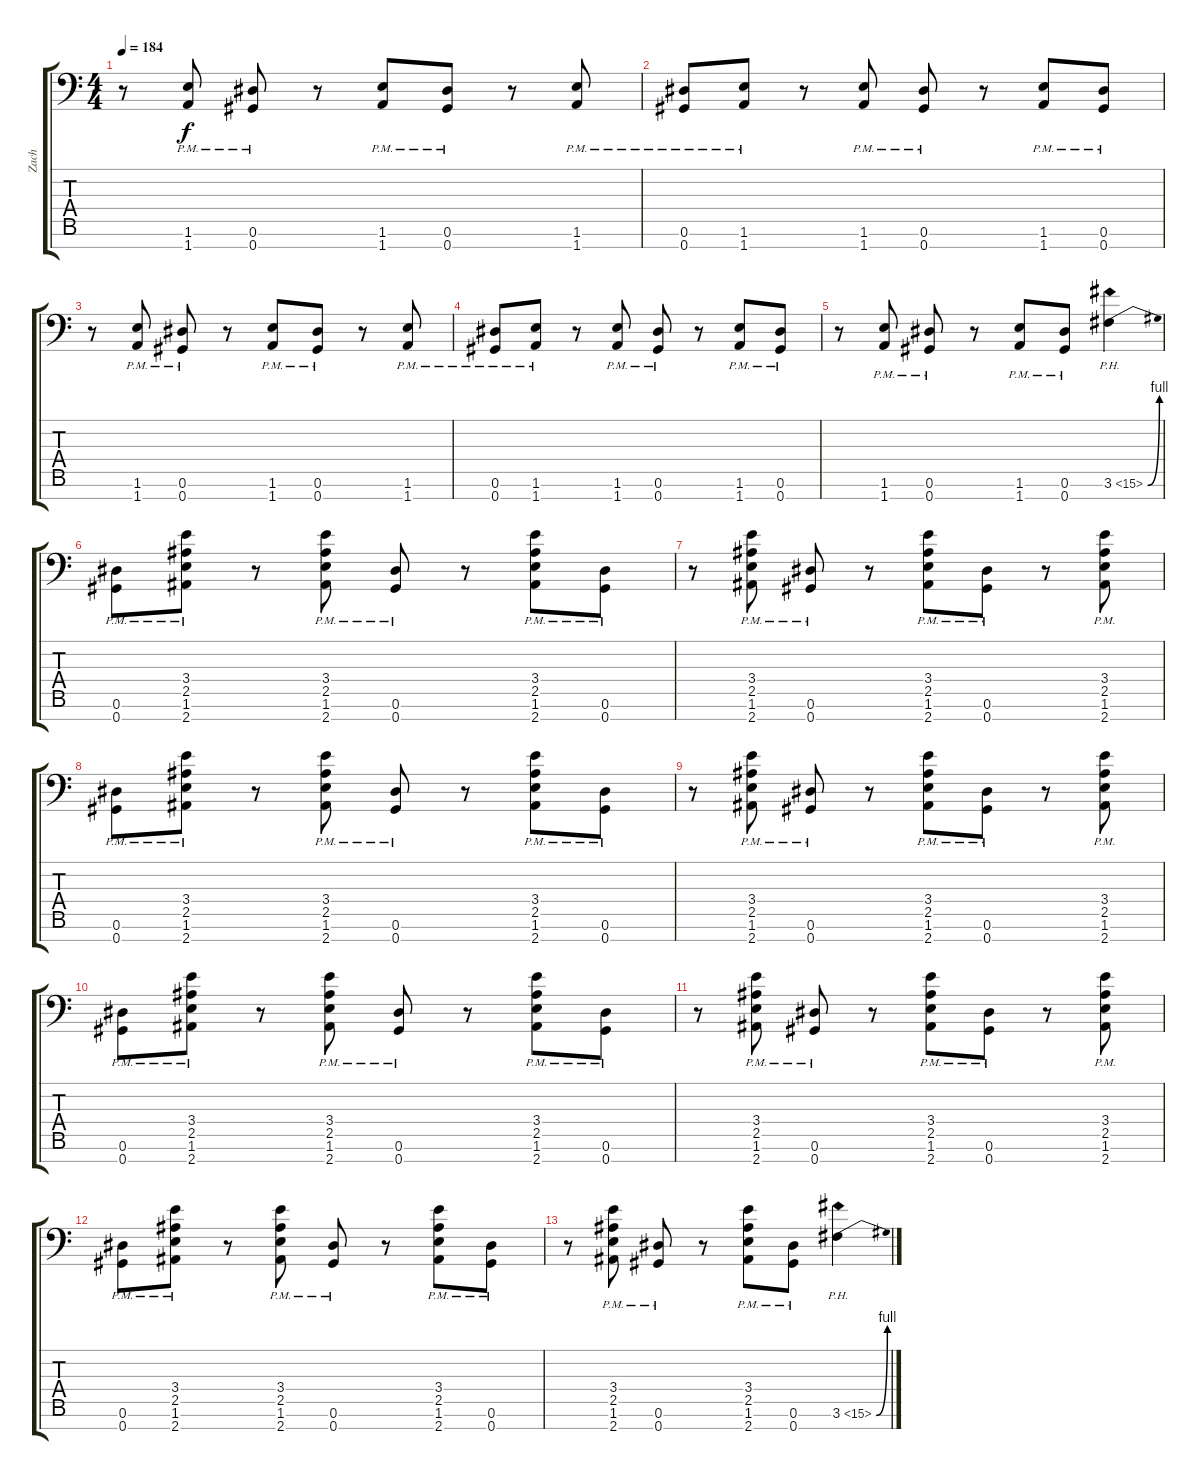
\track ("Zach" "Zach") {instrument distortionguitar}
\staff {score tabs}
\tuning (Eb4 Bb3 Gb3 Db3 Ab2 Eb2 Ab1) {hide}
\ts (4 4)
\tempo 184
\clef f4
\ks c
r.8{dy f} (1.6 1.7{pm}).8 (0.6 0.7{pm}).8 r.8 (1.6 1.7{pm}).8 (0.6 0.7{pm}).8 r.8 (1.6 1.7{pm}).8 |
(0.6 0.7{pm}).8 (1.6 1.7{pm}).8 r.8 (1.6 1.7{pm}).8 (0.6 0.7{pm}).8 r.8 (1.6 1.7{pm}).8 (0.6 0.7{pm}).8 |
r.8 (1.6 1.7{pm}).8 (0.6 0.7{pm}).8 r.8 (1.6 1.7{pm}).8 (0.6 0.7{pm}).8 r.8 (1.6 1.7{pm}).8 |
(0.6 0.7{pm}).8 (1.6 1.7{pm}).8 r.8 (1.6 1.7{pm}).8 (0.6 0.7{pm}).8 r.8 (1.6 1.7{pm}).8 (0.6 0.7{pm}).8 |
r.8 (1.6 1.7{pm}).8 (0.6 0.7{pm}).8 r.8 (1.6 1.7{pm}).8 (0.6 0.7{pm}).8 3.6{be (bend 0 0 60 4) ph 12}.4 |
(0.6 0.7{pm}).8 (3.4 2.5 1.6 2.7{pm}).8 r.8 (3.4 2.5 1.6 2.7{pm}).8 (0.6 0.7{pm}).8 r.8 (3.4 2.5 1.6 2.7{pm}).8 (0.6 0.7{pm}).8 |
r.8 (3.4 2.5 1.6 2.7{pm}).8 (0.6 0.7{pm}).8 r.8 (3.4 2.5 1.6 2.7{pm}).8 (0.6 0.7{pm}).8 r.8 (3.4 2.5 1.6 2.7{pm}).8 |
(0.6 0.7{pm}).8 (3.4 2.5 1.6 2.7{pm}).8 r.8 (3.4 2.5 1.6 2.7{pm}).8 (0.6 0.7{pm}).8 r.8 (3.4 2.5 1.6 2.7{pm}).8 (0.6 0.7{pm}).8 |
r.8 (3.4 2.5 1.6 2.7{pm}).8 (0.6 0.7{pm}).8 r.8 (3.4 2.5 1.6 2.7{pm}).8 (0.6 0.7{pm}).8 r.8 (3.4 2.5 1.6 2.7{pm}).8 |
(0.6 0.7{pm}).8 (3.4 2.5 1.6 2.7{pm}).8 r.8 (3.4 2.5 1.6 2.7{pm}).8 (0.6 0.7{pm}).8 r.8 (3.4 2.5 1.6 2.7{pm}).8 (0.6 0.7{pm}).8 |
r.8 (3.4 2.5 1.6 2.7{pm}).8 (0.6 0.7{pm}).8 r.8 (3.4 2.5 1.6 2.7{pm}).8 (0.6 0.7{pm}).8 r.8 (3.4 2.5 1.6 2.7{pm}).8 |
(0.6 0.7{pm}).8 (3.4 2.5 1.6 2.7{pm}).8 r.8 (3.4 2.5 1.6 2.7{pm}).8 (0.6 0.7{pm}).8 r.8 (3.4 2.5 1.6 2.7{pm}).8 (0.6 0.7{pm}).8 |
r.8 (3.4 2.5 1.6 2.7{pm}).8 (0.6 0.7{pm}).8 r.8 (3.4 2.5 1.6 2.7{pm}).8 (0.6 0.7{pm}).8 3.6{be (bend 0 0 60 4) ph 12}.4
